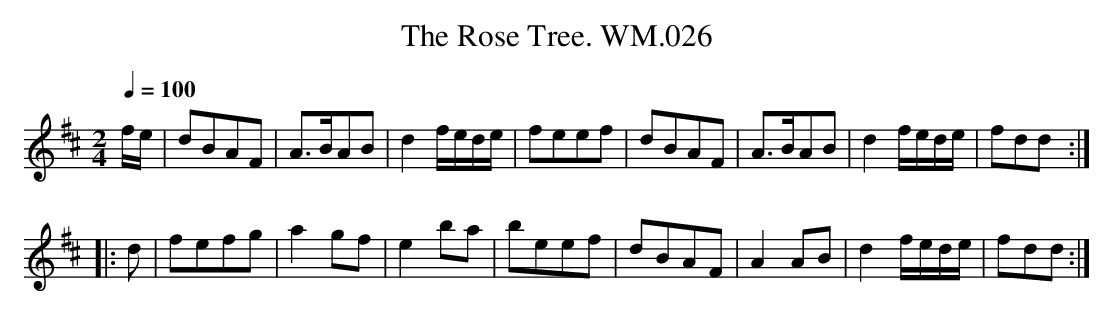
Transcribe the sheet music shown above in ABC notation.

X:1
T:Rose Tree. WM.026, The
M:2/4
L:1/8
Q:1/4=100
K:D
f/e/|dBAF|A>BAB|d2f/e/d/e/|feef|dBAF|A>BAB|d2f/e/d/e/|fdd:|
|:d|fefg|a2gf|e2ba|beef|dBAF|A2AB|d2f/e/d/e/|fdd:|
